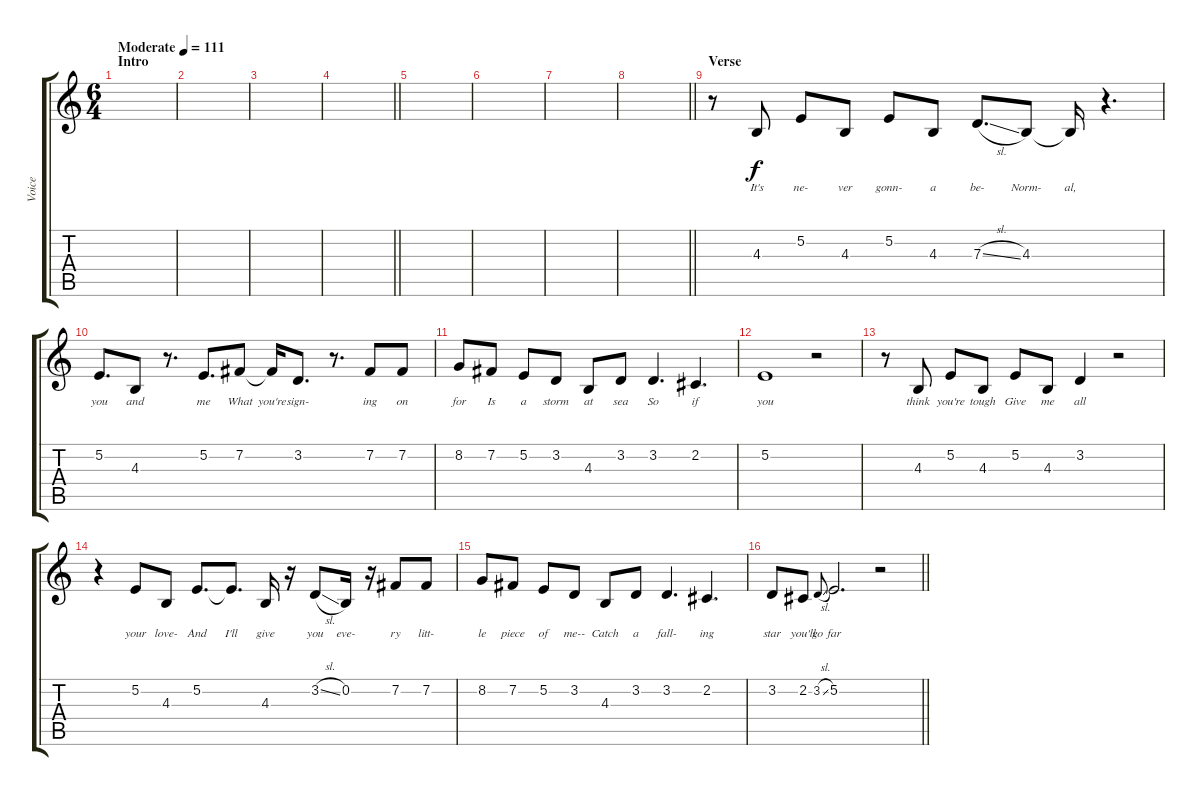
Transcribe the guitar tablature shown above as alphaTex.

\track ("Voice" "Voice") {instrument viola}
\staff {score tabs}
\tuning (E4 B3 G3 D3 A2 E2) {hide}
\ts (6 4)
\section ("" "Intro")
\tempo (111 "Moderate")
\clef g2
\ks c
|
|
|
\barLineRight lightlight
|
|
|
|
\barLineRight lightlight
|
\section ("" "Verse")
r.8 4.3.8{lyrics (0 "It's") lyrics (1 "") lyrics (2 "") lyrics (3 "") lyrics (4 "")} 5.2.8{lyrics (0 "ne-") lyrics (1 "") lyrics (2 "") lyrics (3 "") lyrics (4 "")} 4.3.8{lyrics (0 "ver") lyrics (1 "") lyrics (2 "") lyrics (3 "") lyrics (4 "")} 5.2.8{lyrics (0 "gonn-") lyrics (1 "") lyrics (2 "") lyrics (3 "") lyrics (4 "")} 4.3.8{lyrics (0 "a") lyrics (1 "") lyrics (2 "") lyrics (3 "") lyrics (4 "")} 7.3{sl}.8{d lyrics (0 "be-") lyrics (1 "") lyrics (2 "") lyrics (3 "") lyrics (4 "")} 4.3.8{lyrics (0 "Norm-") lyrics (1 "") lyrics (2 "") lyrics (3 "") lyrics (4 "")} 4.3{t}.16{lyrics (0 "al,") lyrics (1 "") lyrics (2 "") lyrics (3 "") lyrics (4 "")} r.4{d} |
5.2.8{d lyrics (0 "you") lyrics (1 "") lyrics (2 "") lyrics (3 "") lyrics (4 "")} 4.3.8{lyrics (0 "and") lyrics (1 "") lyrics (2 "") lyrics (3 "") lyrics (4 "")} r.8{d} 5.2.8{d lyrics (0 "me") lyrics (1 "") lyrics (2 "") lyrics (3 "") lyrics (4 "")} 7.2.8{lyrics (0 "What") lyrics (1 "") lyrics (2 "") lyrics (3 "") lyrics (4 "")} 7.2{t}.16{lyrics (0 "you're") lyrics (1 "") lyrics (2 "") lyrics (3 "") lyrics (4 "")} 3.2.8{d lyrics (0 "sign-") lyrics (1 "") lyrics (2 "") lyrics (3 "") lyrics (4 "")} r.8{d} 7.2.8{lyrics (0 "ing") lyrics (1 "") lyrics (2 "") lyrics (3 "") lyrics (4 "")} 7.2.8{lyrics (0 "on") lyrics (1 "") lyrics (2 "") lyrics (3 "") lyrics (4 "")} |
8.2.8{lyrics (0 "for") lyrics (1 "") lyrics (2 "") lyrics (3 "") lyrics (4 "")} 7.2.8{lyrics (0 "Is") lyrics (1 "") lyrics (2 "") lyrics (3 "") lyrics (4 "")} 5.2.8{lyrics (0 "a") lyrics (1 "") lyrics (2 "") lyrics (3 "") lyrics (4 "")} 3.2.8{lyrics (0 "storm") lyrics (1 "") lyrics (2 "") lyrics (3 "") lyrics (4 "")} 4.3.8{lyrics (0 "at") lyrics (1 "") lyrics (2 "") lyrics (3 "") lyrics (4 "")} 3.2.8{lyrics (0 "sea") lyrics (1 "") lyrics (2 "") lyrics (3 "") lyrics (4 "")} 3.2.4{d lyrics (0 "So") lyrics (1 "") lyrics (2 "") lyrics (3 "") lyrics (4 "")} 2.2.4{d lyrics (0 "if") lyrics (1 "") lyrics (2 "") lyrics (3 "") lyrics (4 "")} |
5.2.1{lyrics (0 "you") lyrics (1 "") lyrics (2 "") lyrics (3 "") lyrics (4 "")} r.2 |
r.8 4.3.8{lyrics (0 "think") lyrics (1 "") lyrics (2 "") lyrics (3 "") lyrics (4 "")} 5.2.8{lyrics (0 "you're") lyrics (1 "") lyrics (2 "") lyrics (3 "") lyrics (4 "")} 4.3.8{lyrics (0 "tough") lyrics (1 "") lyrics (2 "") lyrics (3 "") lyrics (4 "")} 5.2.8{lyrics (0 "Give") lyrics (1 "") lyrics (2 "") lyrics (3 "") lyrics (4 "")} 4.3.8{lyrics (0 "me") lyrics (1 "") lyrics (2 "") lyrics (3 "") lyrics (4 "")} 3.2.4{lyrics (0 "all") lyrics (1 "") lyrics (2 "") lyrics (3 "") lyrics (4 "")} r.2 |
r.4 5.2.8{lyrics (0 "your") lyrics (1 "") lyrics (2 "") lyrics (3 "") lyrics (4 "")} 4.3.8{lyrics (0 "love-") lyrics (1 "") lyrics (2 "") lyrics (3 "") lyrics (4 "")} 5.2.8{d lyrics (0 "And") lyrics (1 "") lyrics (2 "") lyrics (3 "") lyrics (4 "")} 5.2{t}.8{d lyrics (0 "I'll") lyrics (1 "") lyrics (2 "") lyrics (3 "") lyrics (4 "")} 4.3.16{lyrics (0 "give") lyrics (1 "") lyrics (2 "") lyrics (3 "") lyrics (4 "")} r.16 3.2{sl}.8{lyrics (0 "you") lyrics (1 "") lyrics (2 "") lyrics (3 "") lyrics (4 "")} 0.2.16{lyrics (0 "eve-") lyrics (1 "") lyrics (2 "") lyrics (3 "") lyrics (4 "")} r.16 7.2.8{lyrics (0 "ry") lyrics (1 "") lyrics (2 "") lyrics (3 "") lyrics (4 "")} 7.2.8{lyrics (0 "litt-") lyrics (1 "") lyrics (2 "") lyrics (3 "") lyrics (4 "")} |
8.2.8{lyrics (0 "le") lyrics (1 "") lyrics (2 "") lyrics (3 "") lyrics (4 "")} 7.2.8{lyrics (0 "piece") lyrics (1 "") lyrics (2 "") lyrics (3 "") lyrics (4 "")} 5.2.8{lyrics (0 "of") lyrics (1 "") lyrics (2 "") lyrics (3 "") lyrics (4 "")} 3.2.8{lyrics (0 "me--") lyrics (1 "") lyrics (2 "") lyrics (3 "") lyrics (4 "")} 4.3.8{lyrics (0 "Catch") lyrics (1 "") lyrics (2 "") lyrics (3 "") lyrics (4 "")} 3.2.8{lyrics (0 "a") lyrics (1 "") lyrics (2 "") lyrics (3 "") lyrics (4 "")} 3.2.4{d lyrics (0 "fall-") lyrics (1 "") lyrics (2 "") lyrics (3 "") lyrics (4 "")} 2.2.4{d lyrics (0 "ing") lyrics (1 "") lyrics (2 "") lyrics (3 "") lyrics (4 "")} |
\barLineRight lightlight
3.2.8{lyrics (0 "star") lyrics (1 "") lyrics (2 "") lyrics (3 "") lyrics (4 "")} 2.2.8{lyrics (0 "you'll") lyrics (1 "") lyrics (2 "") lyrics (3 "") lyrics (4 "")} 3.2{sl}.8{lyrics (0 "go") lyrics (1 "") lyrics (2 "") lyrics (3 "") lyrics (4 "") gr onbeat} 5.2.2{d lyrics (0 "far") lyrics (1 "") lyrics (2 "") lyrics (3 "") lyrics (4 "")} r.2
